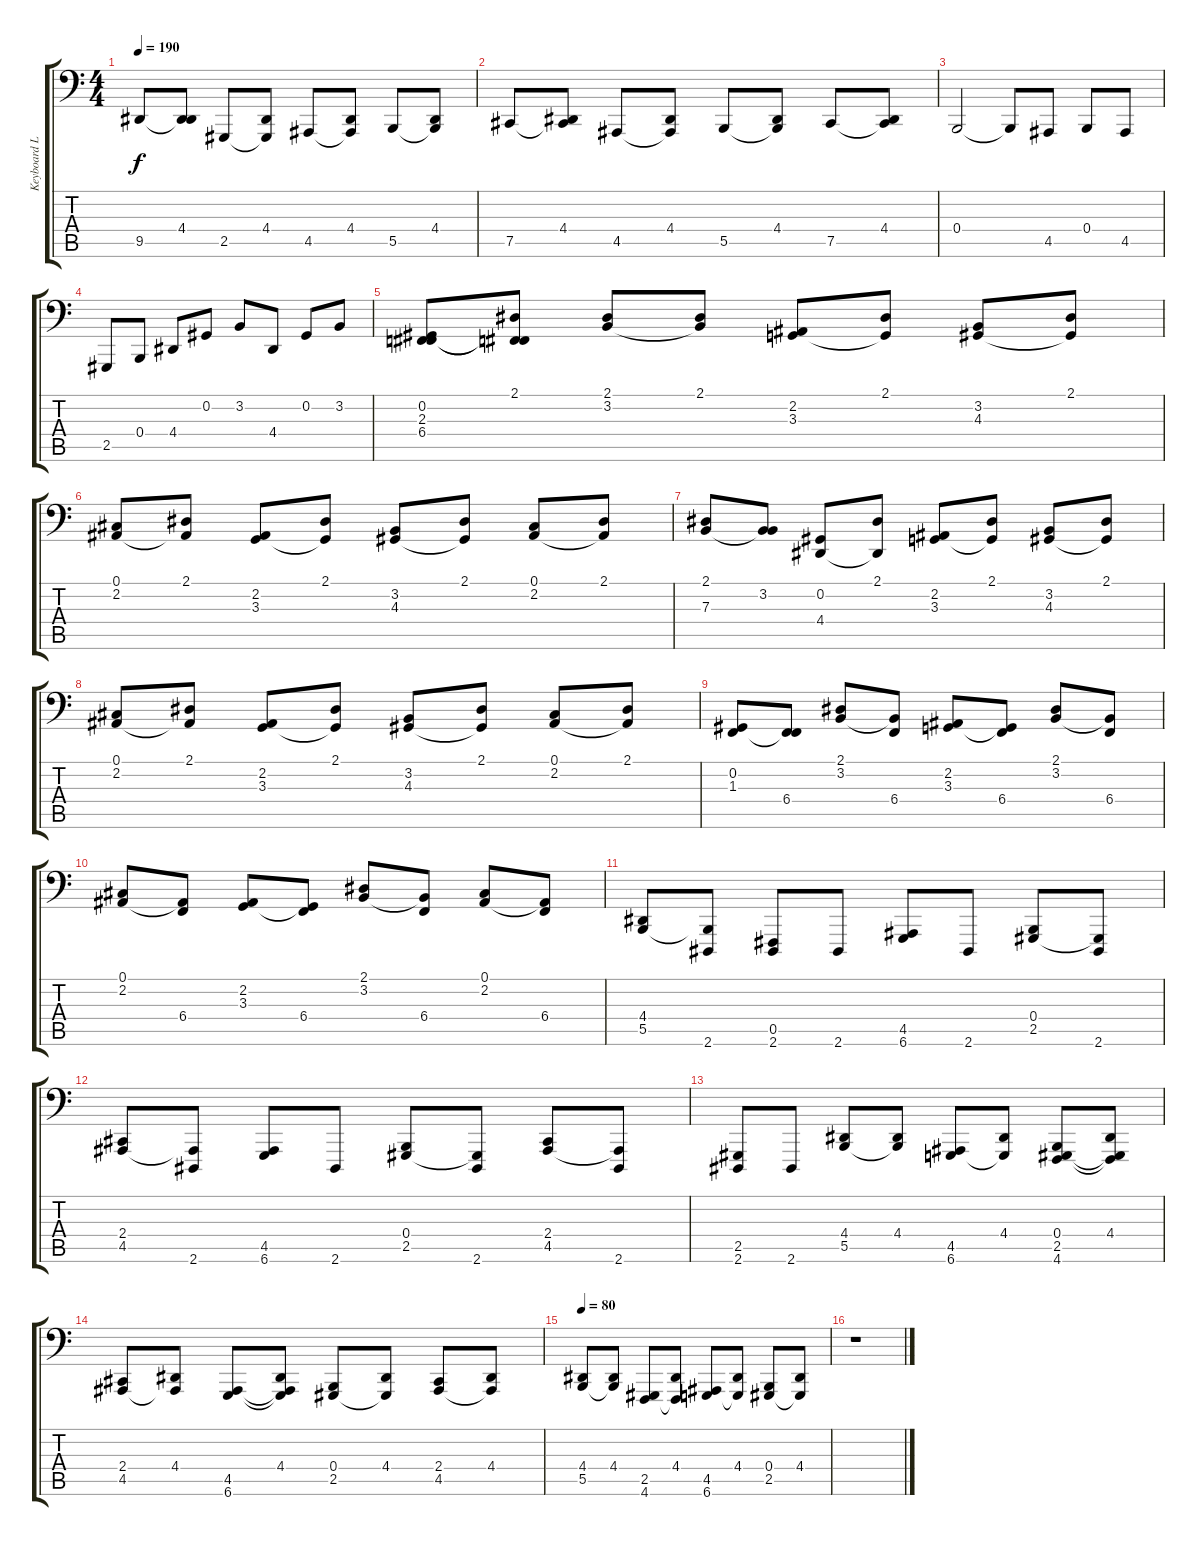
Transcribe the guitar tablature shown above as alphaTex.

\track ("Keyboard Left" "Keyboard L") {instrument churchorgan}
\staff {score tabs}
\tuning (Db3 Ab2 E2 B1 Gb1 Db1) {hide}
\ts (4 4)
\tempo 190
\clef f4
\ks c
9.5.8{dy f} (4.4 9.5{t}).8 2.5.8 (4.4 2.5{t}).8 4.5.8 (4.4 4.5{t}).8 5.5.8 (4.4 5.5{t}).8 |
7.5.8 (4.4 7.5{t}).8 4.5.8 (4.4 4.5{t}).8 5.5.8 (4.4 5.5{t}).8 7.5.8 (4.4 7.5{t}).8 |
0.4.2 0.4{t}.8 4.5.8 0.4.8 4.5.8 |
2.5.8 0.4.8 4.4.8 0.2.8 3.2.8 4.4.8 0.2.8 3.2.8 |
(0.2 2.3 6.4).8 (2.1 2.3{t} 6.4{t}).8 (2.1 3.2).8 (2.1 3.2{t}).8 (2.2 3.3).8 (2.1 3.3{t}).8 (3.2 4.3).8 (2.1 4.3{t}).8 |
(0.1 2.2).8 (2.1 2.2{t}).8 (2.2 3.3).8 (2.1 3.3{t}).8 (3.2 4.3).8 (2.1 4.3{t}).8 (0.1 2.2).8 (2.1 2.2{t}).8 |
(2.1 7.3).8 (3.2 7.3{t}).8 (0.2 4.4).8 (2.1 4.4{t}).8 (2.2 3.3).8 (2.1 3.3{t}).8 (3.2 4.3).8 (2.1 4.3{t}).8 |
(0.1 2.2).8 (2.1 2.2{t}).8 (2.2 3.3).8 (2.1 3.3{t}).8 (3.2 4.3).8 (2.1 4.3{t}).8 (0.1 2.2).8 (2.1 2.2{t}).8 |
(0.2 1.3).8 (1.3{t} 6.4).8 (2.1 3.2).8 (3.2{t} 6.4).8 (2.2 3.3).8 (3.3{t} 6.4).8 (2.1 3.2).8 (3.2{t} 6.4).8 |
(0.1 2.2).8 (2.2{t} 6.4).8 (2.2 3.3).8 (3.3{t} 6.4).8 (2.1 3.2).8 (3.2{t} 6.4).8 (0.1 2.2).8 (2.2{t} 6.4).8 |
(4.4 5.5).8 (5.5{t} 2.6).8 (0.5 2.6).8 2.6.8 (4.5 6.6).8 2.6.8 (0.4 2.5).8 (2.5{t} 2.6).8 |
(2.4 4.5).8 (4.5{t} 2.6).8 (4.5 6.6).8 2.6.8 (0.4 2.5).8 (2.5{t} 2.6).8 (2.4 4.5).8 (4.5{t} 2.6).8 |
(2.5 2.6).8{volume 10} 2.6.8 (4.4 5.5).8 (4.4 5.5{t}).8 (4.5 6.6).8 (4.4 6.6{t}).8 (0.4 2.5 4.6).8 (4.4 2.5{t} 4.6{t}).8 |
(2.4 4.5).8 (4.4 4.5{t}).8 (4.5 6.6).8 (4.4 4.5{t} 6.6{t}).8 (0.4 2.5).8 (4.4 2.5{t}).8 (2.4 4.5).8 (4.4 4.5{t}).8 |
\tempo 80
(4.4 5.5).8{volume 6} (4.4 5.5{t}).8 (2.5 4.6).8 (4.4 4.6{t}).8 (4.5 6.6).8 (4.4 6.6{t}).8 (0.4 2.5).8 (4.4 2.5{t}).8 |
r.1
